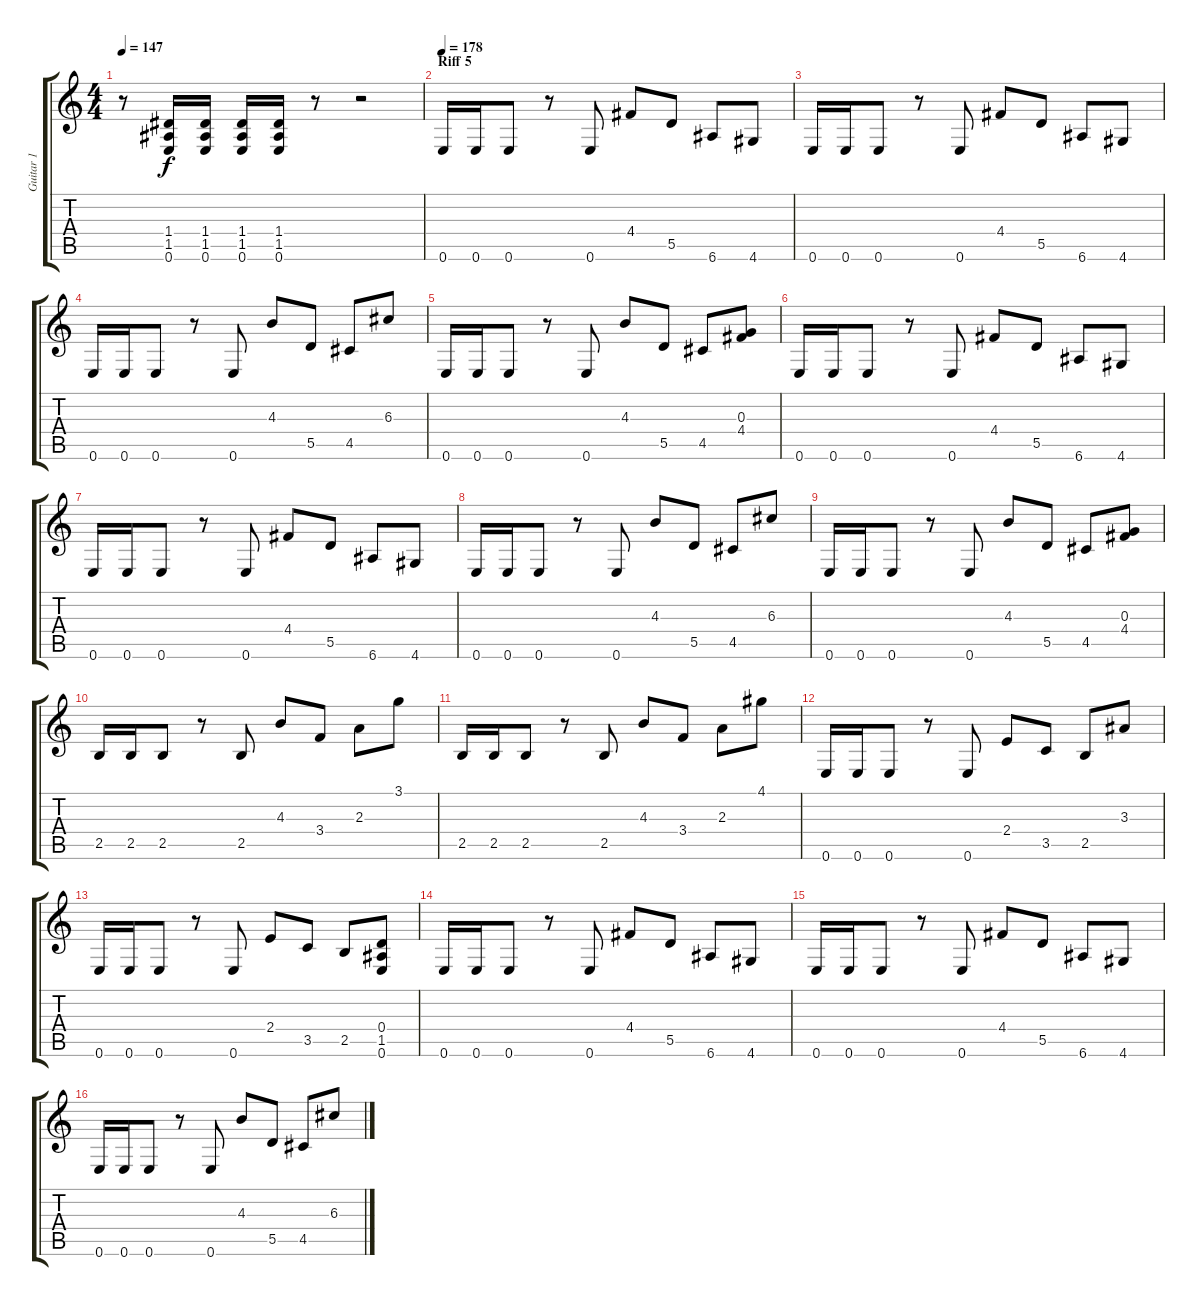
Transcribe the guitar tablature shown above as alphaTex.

\track ("Guitar 1" "Guitar 1") {instrument electricguitarjazz}
\staff {score tabs}
\tuning (E4 B3 G3 D3 A2 E2) {hide}
\ts (4 4)
\tempo 147
\clef g2
\ks c
r.8{dy f} (1.4 1.5 0.6).16 (1.4 1.5 0.6).16 (1.4 1.5 0.6).16 (1.4 1.5 0.6).16 r.8 r.2 |
\section ("" "Riff 5")
\tempo 178
0.6.16 0.6.16 0.6.8 r.8 0.6.8 4.4.8 5.5.8 6.6.8 4.6.8 |
0.6.16 0.6.16 0.6.8 r.8 0.6.8 4.4.8 5.5.8 6.6.8 4.6.8 |
0.6.16 0.6.16 0.6.8 r.8 0.6.8 4.3.8 5.5.8 4.5.8 6.3.8 |
0.6.16 0.6.16 0.6.8 r.8 0.6.8 4.3.8 5.5.8 4.5.8 (0.3 4.4).8 |
0.6.16 0.6.16 0.6.8 r.8 0.6.8 4.4.8 5.5.8 6.6.8 4.6.8 |
0.6.16 0.6.16 0.6.8 r.8 0.6.8 4.4.8 5.5.8 6.6.8 4.6.8 |
0.6.16 0.6.16 0.6.8 r.8 0.6.8 4.3.8 5.5.8 4.5.8 6.3.8 |
0.6.16 0.6.16 0.6.8 r.8 0.6.8 4.3.8 5.5.8 4.5.8 (0.3 4.4).8 |
2.5.16 2.5.16 2.5.8 r.8 2.5.8 4.3.8 3.4.8 2.3.8 3.1.8 |
2.5.16 2.5.16 2.5.8 r.8 2.5.8 4.3.8 3.4.8 2.3.8 4.1.8 |
0.6.16 0.6.16 0.6.8 r.8 0.6.8 2.4.8 3.5.8 2.5.8 3.3.8 |
0.6.16 0.6.16 0.6.8 r.8 0.6.8 2.4.8 3.5.8 2.5.8 (0.4 1.5 0.6).8 |
0.6.16 0.6.16 0.6.8 r.8 0.6.8 4.4.8 5.5.8 6.6.8 4.6.8 |
0.6.16 0.6.16 0.6.8 r.8 0.6.8 4.4.8 5.5.8 6.6.8 4.6.8 |
0.6.16 0.6.16 0.6.8 r.8 0.6.8 4.3.8 5.5.8 4.5.8 6.3.8
